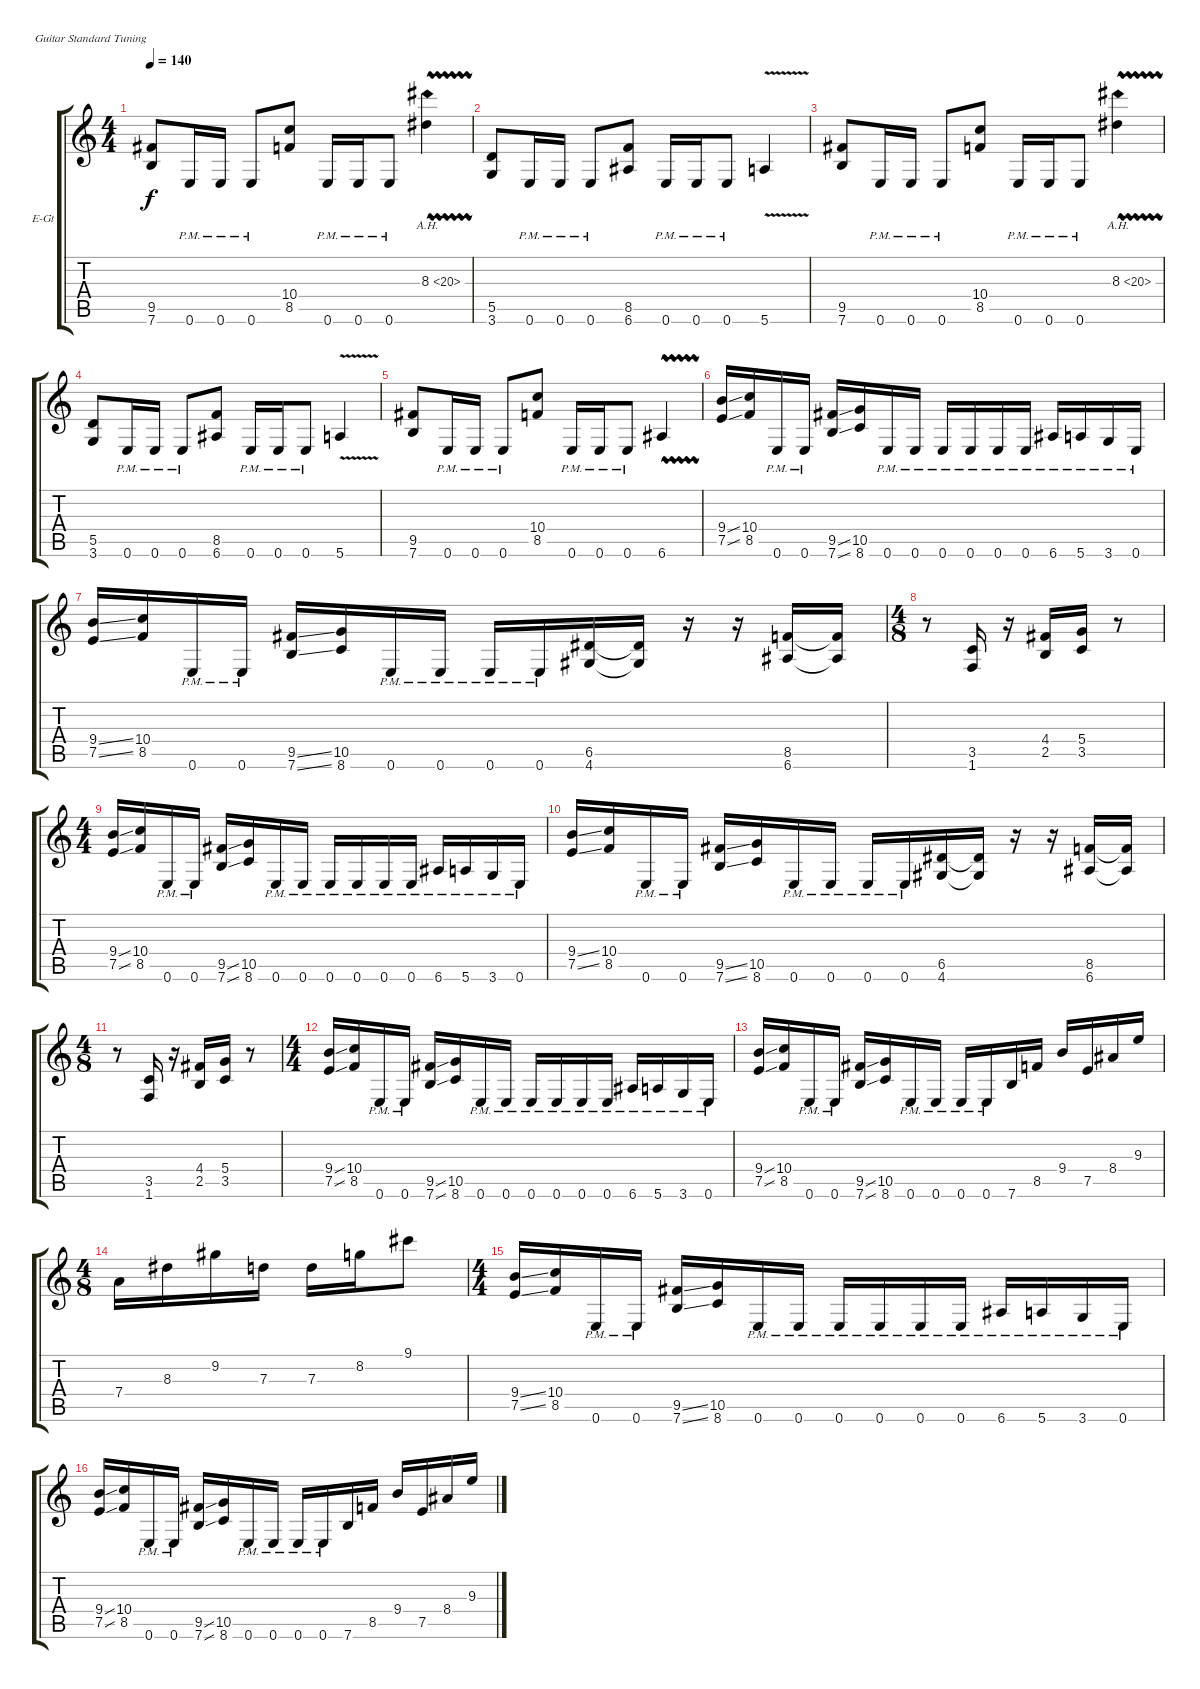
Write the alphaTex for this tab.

\bracketExtendMode groupsimilarinstruments
\firstSystemTrackNameOrientation horizontal
\otherSystemsTrackNameOrientation horizontal
\track ("Guitar 2" "E-Gt") {instrument distortionguitar}
\staff {score tabs}
\tuning (E4 B3 G3 D3 A2 E2)
\ts (4 4)
\tempo 140
\clef g2
\ks c
(9.5 7.6).8{dy f} 0.6{pm}.16 0.6{pm}.16 0.6{pm}.8 (10.4 8.5).8 0.6{pm}.16 0.6{pm}.16 0.6{pm}.8 8.3{ah 12 vw}.4 |
(5.5 3.6).8 0.6{pm}.16 0.6{pm}.16 0.6{pm}.8 (8.5 6.6).8 0.6{pm}.16 0.6{pm}.16 0.6{pm}.8 5.6{v}.4 |
(9.5 7.6).8 0.6{pm}.16 0.6{pm}.16 0.6{pm}.8 (10.4 8.5).8 0.6{pm}.16 0.6{pm}.16 0.6{pm}.8 8.3{ah 12 vw}.4 |
(5.5 3.6).8 0.6{pm}.16 0.6{pm}.16 0.6{pm}.8 (8.5 6.6).8 0.6{pm}.16 0.6{pm}.16 0.6{pm}.8 5.6{v}.4 |
(9.5 7.6).8 0.6{pm}.16 0.6{pm}.16 0.6{pm}.8 (10.4 8.5).8 0.6{pm}.16 0.6{pm}.16 0.6{pm}.8 6.6{vw}.4 |
(9.4{ss} 7.5{ss}).16 (10.4 8.5).16 0.6{pm}.16 0.6{pm}.16 (9.5{ss} 7.6{ss}).16 (10.5 8.6).16 0.6{pm}.16 0.6{pm}.16 0.6{pm}.16 0.6{pm}.16 0.6{pm}.16 0.6{pm}.16 6.6{pm}.16 5.6{pm}.16 3.6{pm}.16 0.6{pm}.16 |
(9.4{ss} 7.5{ss}).16 (10.4 8.5).16 0.6{pm}.16 0.6{pm}.16 (9.5{ss} 7.6{ss}).16 (10.5 8.6).16 0.6{pm}.16 0.6{pm}.16 0.6{pm}.16 0.6{pm}.16 (4.6 6.5).16 (6.5{t} 4.6{t}).16 r.16 r.16 (6.6 8.5).16 (6.6{t} 8.5{t}).16 |
\ts (4 8)
r.8 (1.6 3.5).16 r.16 (2.5 4.4).16 (3.5 5.4).16 r.8 |
\ts (4 4)
(9.4{ss} 7.5{ss}).16 (10.4 8.5).16 0.6{pm}.16 0.6{pm}.16 (9.5{ss} 7.6{ss}).16 (10.5 8.6).16 0.6{pm}.16 0.6{pm}.16 0.6{pm}.16 0.6{pm}.16 0.6{pm}.16 0.6{pm}.16 6.6{pm}.16 5.6{pm}.16 3.6{pm}.16 0.6{pm}.16 |
(9.4{ss} 7.5{ss}).16 (10.4 8.5).16 0.6{pm}.16 0.6{pm}.16 (9.5{ss} 7.6{ss}).16 (10.5 8.6).16 0.6{pm}.16 0.6{pm}.16 0.6{pm}.16 0.6{pm}.16 (4.6 6.5).16 (6.5{t} 4.6{t}).16 r.16 r.16 (6.6 8.5).16 (6.6{t} 8.5{t}).16 |
\ts (4 8)
r.8 (1.6 3.5).16 r.16 (2.5 4.4).16 (3.5 5.4).16 r.8 |
\ts (4 4)
(9.4{ss} 7.5{ss}).16 (10.4 8.5).16 0.6{pm}.16 0.6{pm}.16 (9.5{ss} 7.6{ss}).16 (10.5 8.6).16 0.6{pm}.16 0.6{pm}.16 0.6{pm}.16 0.6{pm}.16 0.6{pm}.16 0.6{pm}.16 6.6{pm}.16 5.6{pm}.16 3.6{pm}.16 0.6{pm}.16 |
(9.4{ss} 7.5{ss}).16 (10.4 8.5).16 0.6{pm}.16 0.6{pm}.16 (9.5{ss} 7.6{ss}).16 (10.5 8.6).16 0.6{pm}.16 0.6{pm}.16 0.6{pm}.16 0.6{pm}.16 7.6.16 8.5.16 9.4.16 7.5.16 8.4.16 9.3.16 |
\ts (4 8)
7.4.16 8.3.16 9.2.16 7.3.16 7.3.16 8.2.16 9.1.8 |
\ts (4 4)
(9.4{ss} 7.5{ss}).16 (10.4 8.5).16 0.6{pm}.16 0.6{pm}.16 (9.5{ss} 7.6{ss}).16 (10.5 8.6).16 0.6{pm}.16 0.6{pm}.16 0.6{pm}.16 0.6{pm}.16 0.6{pm}.16 0.6{pm}.16 6.6{pm}.16 5.6{pm}.16 3.6{pm}.16 0.6{pm}.16 |
(9.4{ss} 7.5{ss}).16 (10.4 8.5).16 0.6{pm}.16 0.6{pm}.16 (9.5{ss} 7.6{ss}).16 (10.5 8.6).16 0.6{pm}.16 0.6{pm}.16 0.6{pm}.16 0.6{pm}.16 7.6.16 8.5.16 9.4.16 7.5.16 8.4.16 9.3.16
